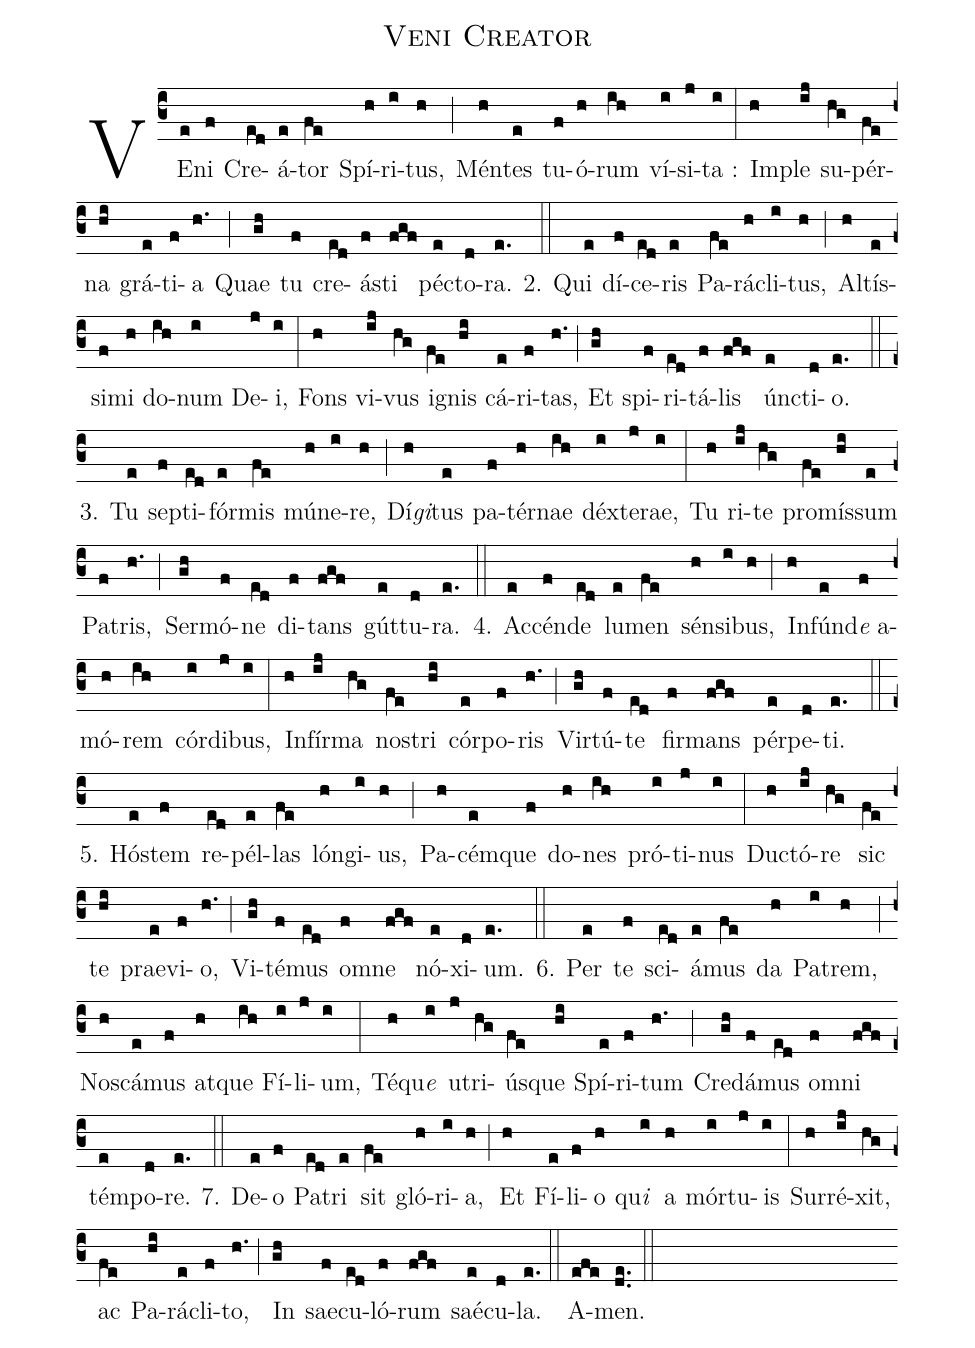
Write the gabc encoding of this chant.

name:Veni Creator;
%%
(c3) VE(e)ni(f) Cre(ed)á(e)tor(fe) Spí(h)ri(i)tus,(h) (;)
Mén(h)tes(e) tu(f)ó(h)rum(ih) ví(i)si(j)ta :(i) (:)
Im(h)ple(ij) su(hg)pér(fe)na(hi) grá(e)ti(f)a(h.) (;)
Quae(gh) tu(f) cre(ed)ás(f)ti(fgf) péc(e)to(d)ra.(e.) (::)

2. Qui(e) dí(f)ce(ed)ris(e) Pa(fe)rá(h)cli(i)tus,(h) (;)
Al(h)tís(e)si(f)mi(h) do(ih)num(i) De(j)i,(i) (:)
Fons(h) vi(ij)vus(hg) ig(fe)nis(hi) cá(e)ri(f)tas,(h.) (;)
Et(gh) spi(f)ri(ed)tá(f)lis(fgf) ún(e)cti(d)o.(e.) (::)

3. Tu(e) sep(f)ti(ed)fór(e)mis(fe) mú(h)ne(i)re,(h) (;)
Dí<i>gi</i>(h)tus(e) pa(f)tér(h)nae(ih) déx(i)te(j)rae,(i) (:)
Tu(h) ri(ij)te(hg) pro(fe)mís(hi)sum(e) Pa(f)tris,(h.) (;)
Ser(gh)mó(f)ne(ed) di(f)tans(fgf) gút(e)tu(d)ra.(e.) (::)

4. Ac(e)cén(f)de(ed) lu(e)men(fe) sén(h)si(i)bus,(h) (;)
In(h)fún(e)d<i>e</i> a(f)mó(h)rem(ih) cór(i)di(j)bus,(i) (:)
In(h)fír(ij)ma(hg) nos(fe)tri(hi) cór(e)po(f)ris(h.) (;)
Vir(gh)tú(f)te(ed) fir(f)mans(fgf) pér(e)pe(d)ti.(e.) (::)

5. Hós(e)tem(f) re(ed)pél(e)las(fe) lón(h)gi(i)us,(h) (;)
Pa(h)cé(e)mque(f) do(h)nes(ih) pró(i)ti(j)nus(i) (:)
Duc(h)tó(ij)re(hg) sic(fe) te(hi) prae(e)vi(f)o,(h.) (;)
Vi(gh)té(f)mus(ed) om(f)ne(fgf) nó(e)xi(d)um.(e.) (::)

<v>6.</v> Per(e) te(f) sci(ed)á(e)mus(fe) da(h) Pa(i)trem,(h) (;)
Nos(h)cá(e)mus(f) a(h)tque(ih) Fí(i)li(j)um,(i) (:)
Té(h)qu<i>e</i>(i) u(j)tri(hg)ú(fe)sque(hi) Spí(e)ri(f)tum(h.) (;)
Cre(gh)dá(f)mus(ed) om(f)ni(fgf) tém(e)po(d)re.(e.) (::)

<v>7.</v> De(e)o(f) Pa(ed)tri(e) sit(fe) gló(h)ri(i)a,(h) (;)
Et(h) Fí(e)li(f)o(h) qu<i>i</i>(i) a(h) mór(i)tu(j)is(i) (:)
Sur(h)ré(ij)xit,(hg) ac(fe) Pa(hi)rá(e)cli(f)to,(h.) (;)
In(gh) sae(f)cu(ed)ló(f)rum(fgf) saé(e)cu(d)la.(e.) (::)

A(efe)men.(de..) (::)
